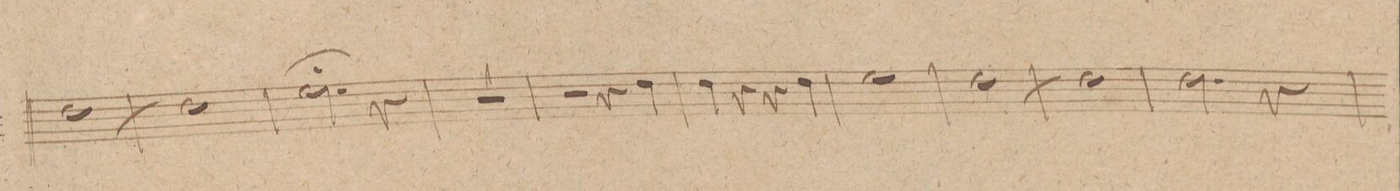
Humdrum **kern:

**kern	**dynam
*I"Corno. 1mo in D.	*
*clefG2	*
*k[f#c#]	*
*met(c|)	*
*M2/2	*
[>1e	.
=281	=281
1e]	.
=282	=282
2.f#;\	.
4r	.
=283	=283
1r	.
=284	=284
2r	.
4r	.
4e\	.
=285	=285
4e\	.
4r	.
4r	.
4e\	.
=286	=286
1f#	.
=287	=287
[>1e	.
=288	=288
1e]	.
=289	=289
2.e\	.
4r	.
=290	=290
*-	*-
